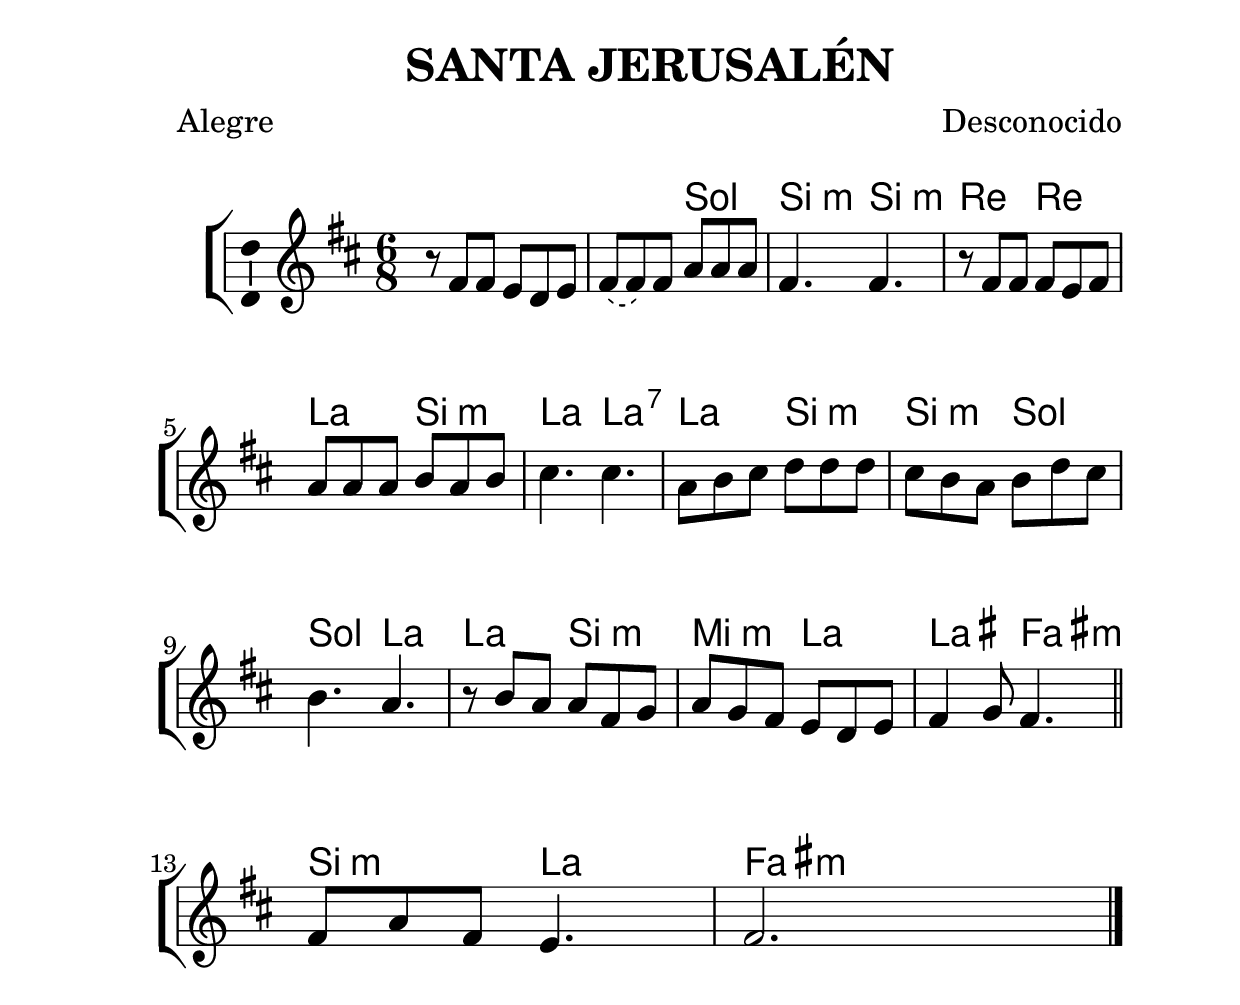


%versión de lilypond para la que se ha escrito esta partitura:
\version "2.16.0"

	%Tamaño papel
	#(set-default-paper-size "a4")
	%Tamaño partitura
	#(set-global-staff-size 28)
	%No responde al pulsar sobre una nota
	#(ly:set-option 'point-and-click #f)

%parámetros del encabezamiento:
\header {
	%title = "SANTA JERUSALÉN"
	title = \markup{\fontsize #-1 "SANTA JERUSALÉN"}
	subtitle = ""
	composer = "Desconocido"
	poet = "Alegre"
	meter = ""
	arranger = ""
%	tagline="Monasterio de la Madre de Dios. Buenafuente del Sistal."
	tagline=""
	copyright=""
	}

%parámetros asociados al papel:
\paper  {
	oddHeaderMarkup = \markup {\fill-line { \on-the-fly #not-first-page \fromproperty #'header:title \on-the-fly #not-first-page \fromproperty #'header:composer }}
	evenHeaderMarkup = \markup {\fill-line { \fromproperty #'header:composer \fromproperty #'header:title }}
	#(set-paper-size "a4")
	print-page-number = ##f
	first-page-number = 1
	print-first-page-number = ##f
%	head-separation = 3.0 \cm
	top-margin = 2.0 \cm
	bottom-margin = 0.0\cm
%%%	bottom-margin = -2.0\cm
	left-margin = 3.0 \cm
	line-width = 16.0 \cm
	indent = 8\mm
	interscoreline = 2.\mm
	between-system-space = 15\mm
%	para que las partituras no llenen la hoja:
	ragged-bottom = ##t
%	idem para la última hoja:
	ragged-last-bottom = ##f
%	para que las partituras llenen el ancho del papel:
	ragged-last = ##f
	after-title-space = 2.5 \cm
%page-count=1
%system-count=7

	%Flexible Vertical Spacing
%	markup-markup-spacing =
%	#'((basic-distance . 15) (minimum-distance . 15) (padding . 3))
	markup-system-spacing =
	#'((basic-distance . 15) (minimum-distance . 15) (padding . 3))
	system-system-spacing =
	#'((basic-distance . 15) (minimum-distance . 15) (padding . 3))
	score-system-spacing =
	#'((basic-distance . 15) (minimum-distance . 15) (padding . 5))
%	top-system-spacing = % header
%	#'((basic-distance . 8) (minimum-distance . 0) (padding . 0))
%	top-markup-spacing =
%	#'((basic-distance . 20) (minimum-distance . 20) (padding . 0))
	last-bottom-spacing = % footer
	#'((basic-distance . 5) (minimum-distance . 5) (padding . 0))
%	score-markup-spacing =
%	#'((basic-distance . 16) (minimum-distance . 13) (padding . 0))

	}


%parámetros que afectan a toda la partitura:
global =  {
	%clave de sol (G):
	\clef G
	%armadura:
%%%	\transpose a b
	\key d \major
	\tempo 4=75
	\set Score.tempoHideNote = ##t
	}


acordes = {
	\italianChords
	\chordmode {
%%%	\transpose a b
{

s4. s4. s4.
g4. b:m b:m
d d a b:m a a:7
a b:m b:m g
g a a b:m e:m
a ais fis:m
b:m a fis:m

	}
	}
}

melodia =
%%%	\transpose a b
{
	\relative c' {
\time 6/8

\phrasingSlurDashed

r8 fis8 fis e d e
fis \(fis\) fis a a a
fis4. fis
r8 fis8 fis fis e fis
a8 a a b a b
cis4. cis
a8 b cis d d d
cis8 b a b d cis
b4. a
r8 b8 a a fis g
a8 g fis e d e
fis4 g8 fis4.

\bar "||"
\break
fis8 a fis e4.
fis2.

\bar "|."
}
}


texto = \lyricmode {
\set stanza =#"1. " San -- ta Je -- ru -- sa -- lén, __ _ Ciu -- dad de los cie -- los,
pri -- mo -- ro -- sa vi -- sión de la paz y la vi -- da,
has -- _ ta~el cie -- lo le -- van -- tas tus to -- rres de glo -- ria,
fiel Es -- po -- sa de Cris -- to Se -- ñor, San -- ta~I -- gle -- _ sia.

	}

textodos = \lyricmode {
\set stanza =#"2. " Te~ha~en -- tre -- ga -- do Dios Pa -- dre su do -- te de glo -- ria,
Je -- su -- cris -- to,~el Es -- po -- so te vis -- te de gra -- cia,
Rei -- _ na~y Ma -- dre, fe -- cun -- da~en la San -- gre de Cris -- to,
ful -- gu -- ran -- te Ciu -- dad de los si -- glos fu -- tu -- _ ros.

	}

textotres = \lyricmode {
\set stanza =#"3. " Tus por -- to -- nes, la -- bra -- dos en pie -- dras pre -- cio -- sas,
per -- ma -- ne -- cen a -- bier -- tos a to -- dos los hom -- bres:
¡qué __ _ fe -- liz el que lle -- ga~a tus ar -- cos triun -- fa -- les
ven -- ce -- dor de la muer -- te~en las lu -- chas del mun -- _ do.

	}

textocuatro = \lyricmode {
\set stanza =#"4. " Co -- mo for -- man un pan __ _ los gra -- nos dis -- per -- sos,
co -- mo fun -- den su ju -- go las u -- vas le -- ja -- nas,
pie -- _ dras vi -- vas, tra -- í -- das de to -- da la tie -- rra,
for -- man jun -- tas en haz tu~in -- mor -- tal e -- di -- fi -- _ cio.

	}

textocinco = \lyricmode {
\set stanza =#"5. " De -- mos glo -- ria y~ho -- nor pa -- ra siem -- pre~a Dios Pa -- dre,
y~a Je -- sús, pie -- dra fir -- me~y si -- llar de la~I -- gle -- sia,
y~al __ _ Es -- pí -- ri -- tu, Vi -- da~y sa -- lud de los hi -- jos,
a -- la -- ban -- za, ho -- nor y po -- der pa -- ra siem -- _ pre.
A -- _ _ mén. __ _

	}


acordesStaff = \context ChordNames = acordesStaff <<
	\set chordChanges = ##f
	\acordes
	>>


vozStaff = \context Voice = vozStaff
\with {\consists "Ambitus_engraver"}
<<
	\set Staff.instrumentName = ""
	\set Staff.shortInstrumentName = ""
	\set Staff.midiInstrument = #"acoustic grand"
	\set Staff.midiMinimumVolume = #0.7
	\set Staff.midiMaximumVolume = #0.9
	\global
	\melodia
	>>


textoStaff = \context Lyrics = textoStaff <<
%	\set vocalName =#"1. "
	\set shortVocalName =#"1. "
	\lyricsto vozStaff \texto
	>>

textodosStaff = \context Lyrics = textodosStaff <<
%	\set vocalName =#"2. "
	\set shortVocalName =#"2. "
	\lyricsto vozStaff \textodos
	>>

textotresStaff = \context Lyrics = textotresStaff <<
%	\set vocalName =#"3. "
	\set shortVocalName =#"3. "
	\lyricsto vozStaff \textotres
	>>

textocuatroStaff = \context Lyrics = textocuatroStaff <<
%	\set vocalName =#"4. "
	\set shortVocalName =#"4. "
	\lyricsto vozStaff \textocuatro
	>>

textocincoStaff = \context Lyrics = textocincoStaff <<
%	\set vocalName =#"5. "
	\set shortVocalName =#"5. "
	\lyricsto vozStaff \textocinco
	>>


\book {
	\score {
		\context ChoirStaff {
			\override StaffGroup.SystemStartBracket #'collapse-height = #1
			\override Score.SystemStartBar #'collapse-height = #1
			<<
			\acordesStaff
			\vozStaff
			\textoStaff
			\textodosStaff
			\textotresStaff
			\textocuatroStaff
			\textocincoStaff
			>>
		}
		\layout {
	    		\context {
				\Lyrics
				%\override LyricText #'font-size = #2
				}
	   		\context {
				\Score
				%\override StaffSymbol #'staff-space = #(magstep +3)
%%%				\override InstrumentName #'X-offset = #1.5
				\override InstrumentName #'X-offset = #2.5
				\override InstrumentName #'font-series = #'bold
				}
%%%			\context {
%%%				\Staff
%%%				\remove "Time_signature_engraver"
%%%				\override BarLine #'transparent = ##t
%%%				}
			}
		}
	\score {
		\context ChoirStaff {
			\override StaffGroup.SystemStartBracket #'collapse-height = #1
			\override Score.SystemStartBar #'collapse-height = #1
			<<
			\acordesStaff
			\vozStaff
			>>
		}
		\midi {
	  		\context {
	  			\Score
				tempoWholesPerMinute = #(ly:make-moment 70 4)
				}
			}
		}
}


